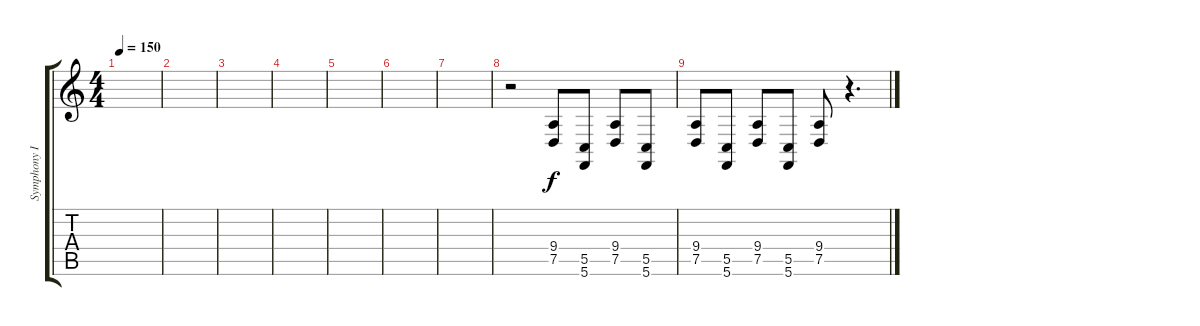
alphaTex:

\track ("Symphony II" "Symphony I") {instrument tuba}
\staff {score tabs}
\tuning (D4 A3 F3 C3 G2 C2) {hide}
\ts (4 4)
\tempo 150
\clef g2
\ks c
|
|
|
|
|
|
|
r.2 (9.4 7.5).8{dy f instrument pizzicatostrings} (5.5 5.6).8 (9.4 7.5).8 (5.5 5.6).8 |
(9.4 7.5).8 (5.5 5.6).8 (9.4 7.5).8 (5.5 5.6).8 (9.4 7.5).8 r.4{d}
